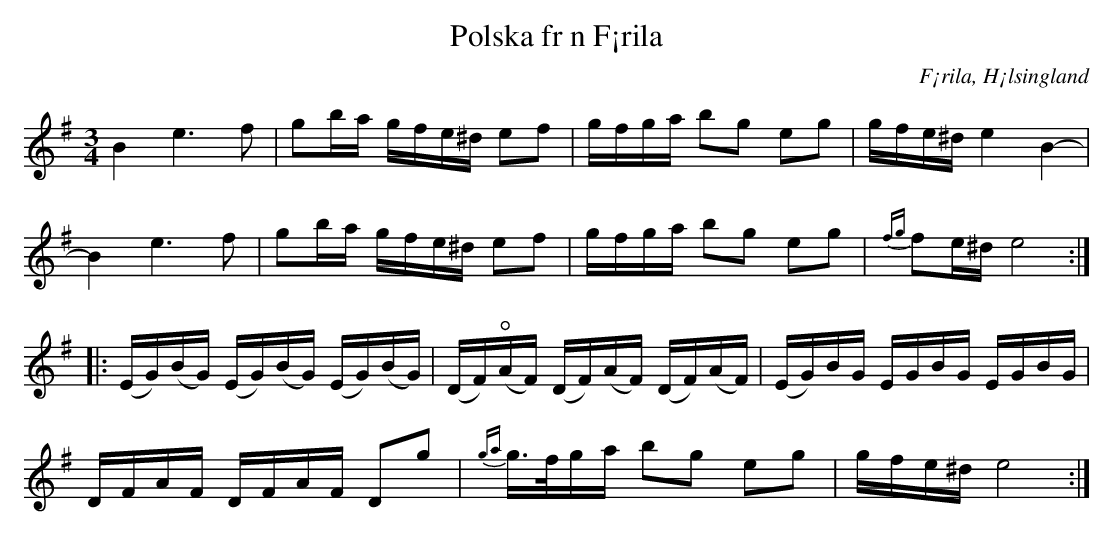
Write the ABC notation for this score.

X:1
T:Polska fr n F¡rila
O:F¡rila, H¡lsingland
M:3/4
L:1/16
K:Em
B4 e4>f4 | g2ba gfe^d e2f2 | gfga b2g2 e2g2 | gfe^d e4 B4- |
B4 e4>f4 | g2ba gfe^d e2f2 | gfga b2g2 e2g2 | {fg}f2e^d e8    ::
(EG)(BG) (EG)(BG) (EG)(BG) | (DF)(!open!AF) (DF)(AF) (DF)(AF) | (EG)BG EGBG EGBG |
DFAF DFAF D2g2 | {ga}g>fga b2g2 e2g2 | gfe^d e8 :|
